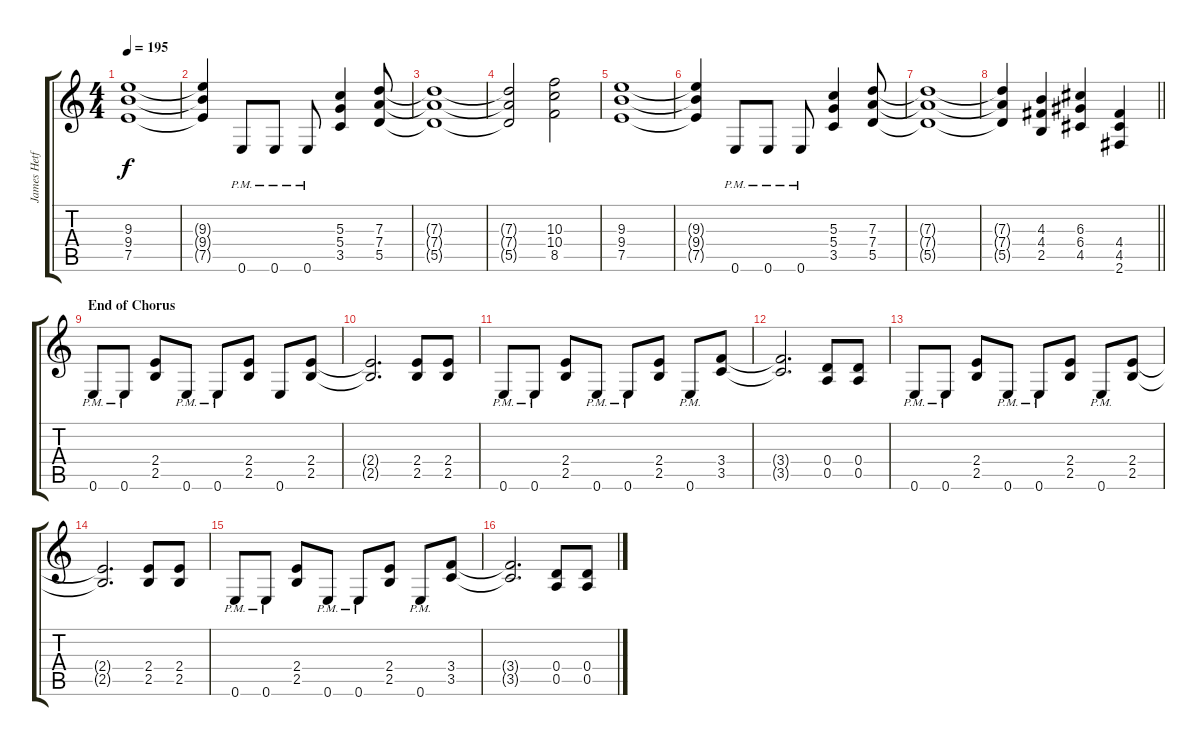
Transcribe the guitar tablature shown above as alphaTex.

\track ("James Hetfield Rhythm" "James Hetf") {instrument distortionguitar}
\staff {score tabs}
\tuning (E4 B3 G3 D3 A2 E2) {hide}
\ts (4 4)
\tempo 195
\clef g2
\ks c
(9.3 9.4 7.5).1{dy f} |
(9.3{t} 9.4{t} 7.5{t}).4 0.6{pm}.8 0.6{pm}.8 0.6{pm}.8 (5.3 5.4 3.5).4 (7.3 7.4 5.5).8 |
(7.3{t} 7.4{t} 5.5{t}).1 |
(7.3{t} 7.4{t} 5.5{t}).2 (10.3 10.4 8.5).2 |
(9.3 9.4 7.5).1 |
(9.3{t} 9.4{t} 7.5{t}).4 0.6{pm}.8 0.6{pm}.8 0.6{pm}.8 (5.3 5.4 3.5).4 (7.3 7.4 5.5).8 |
(7.3{t} 7.4{t} 5.5{t}).1 |
\barLineRight lightlight
(7.3{t} 7.4{t} 5.5{t}).4 (4.3 4.4 2.5).4 (6.3 6.4 4.5).4 (4.4 4.5 2.6).4 |
\section ("" "End of Chorus")
0.6{pm}.8 0.6{pm}.8 (2.4 2.5).8 0.6{pm}.8 0.6{pm}.8 (2.4 2.5).8 0.6.8 (2.4 2.5).8 |
(2.4{t} 2.5{t}).2{d} (2.4 2.5).8 (2.4 2.5).8 |
0.6{pm}.8 0.6{pm}.8 (2.4 2.5).8 0.6{pm}.8 0.6{pm}.8 (2.4 2.5).8 0.6{pm}.8 (3.4 3.5).8 |
(3.4{t} 3.5{t}).2{d} (0.4 0.5).8 (0.4 0.5).8 |
0.6{pm}.8 0.6{pm}.8 (2.4 2.5).8 0.6{pm}.8 0.6{pm}.8 (2.4 2.5).8 0.6{pm}.8 (2.4 2.5).8 |
(2.4{t} 2.5{t}).2{d} (2.4 2.5).8 (2.4 2.5).8 |
0.6{pm}.8 0.6{pm}.8 (2.4 2.5).8 0.6{pm}.8 0.6{pm}.8 (2.4 2.5).8 0.6{pm}.8 (3.4 3.5).8 |
(3.4{t} 3.5{t}).2{d} (0.4 0.5).8 (0.4 0.5).8
